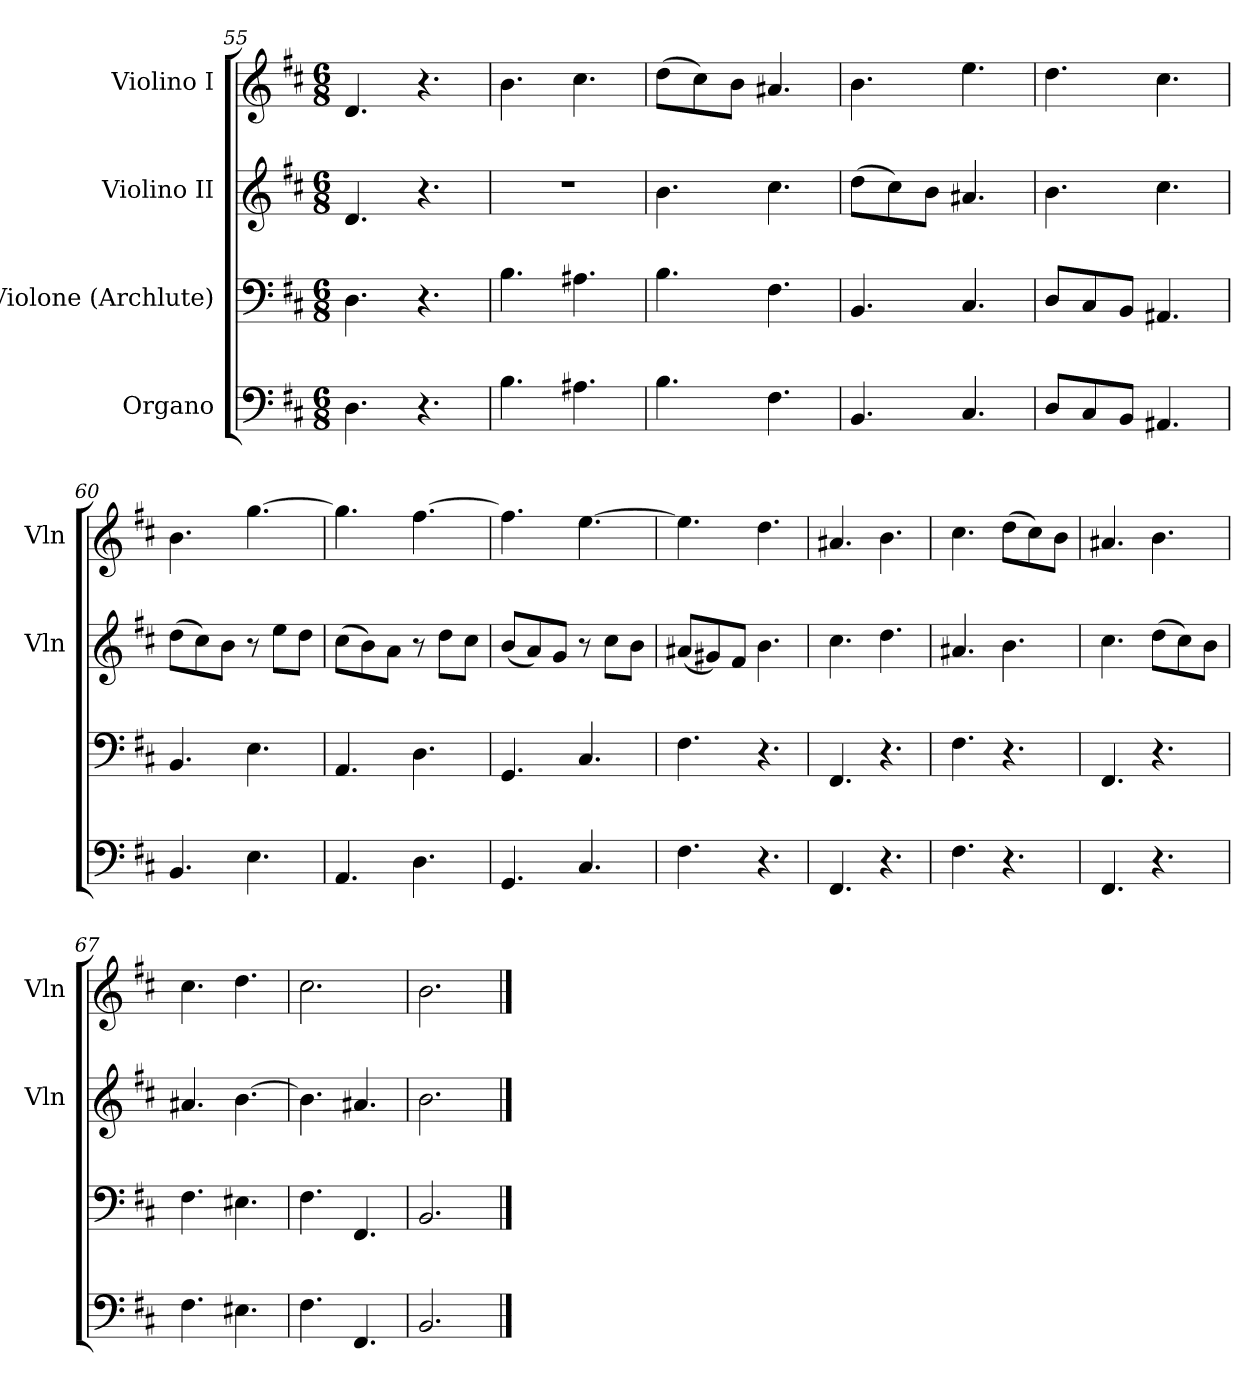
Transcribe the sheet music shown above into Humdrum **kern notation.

**kern	**kern	**kern	**kern
*part4	*part3	*part2	*part1
*staff4	*staff3	*staff2	*staff1
*I"Organo	*I"Violone (Archlute)	*I"Violino II	*I"Violino I
*	*	*I'Vln	*I'Vln
*clefF4	*clefF4	*clefG2	*clefG2
*k[f#c#]	*k[f#c#]	*k[f#c#]	*k[f#c#]
*b:	*b:	*b:	*b:
*M6/8	*M6/8	*M6/8	*M6/8
=55	=55	=55	=55
4.D\	4.D\	4.d/	4.d/
4.r	4.r	4.r	4.r
=56	=56	=56	=56
4.B\	4.B\	2.r	4.b\
4.A#X\	4.A#X\	.	4.cc#\
=57	=57	=57	=57
4.B\	4.B\	4.b\	(8dd\L
.	.	.	8cc#\)
.	.	.	8b\J
4.F#\	4.F#\	4.cc#\	4.a#X/
=58	=58	=58	=58
4.BB/	4.BB/	(8dd\L	4.b\
.	.	8cc#\)	.
.	.	8b\J	.
4.C#/	4.C#/	4.a#X/	4.ee\
=59	=59	=59	=59
8D/L	8D/L	4.b\	4.dd\
8C#/	8C#/	.	.
8BB/J	8BB/J	.	.
4.AA#X/	4.AA#X/	4.cc#\	4.cc#\
=60	=60	=60	=60
4.BB/	4.BB/	(8dd\L	4.b\
.	.	8cc#\)	.
.	.	8b\J	.
4.E\	4.E\	8r	[4.gg\
.	.	8ee\L	.
.	.	8dd\J	.
=61	=61	=61	=61
4.AA/	4.AA/	(8cc#\L	4.gg\]
.	.	8b\)	.
.	.	8a\J	.
4.D\	4.D\	8r	[4.ff#\
.	.	8dd\L	.
.	.	8cc#\J	.
=62	=62	=62	=62
4.GG/	4.GG/	(8b/L	4.ff#\]
.	.	8a/)	.
.	.	8g/J	.
4.C#/	4.C#/	8r	[4.ee\
.	.	8cc#\L	.
.	.	8b\J	.
=63	=63	=63	=63
4.F#\	4.F#\	(8a#X/L	4.ee\]
.	.	8g#X/)	.
.	.	8f#/J	.
4.r	4.r	4.b\	4.dd\
=64	=64	=64	=64
4.FF#/	4.FF#/	4.cc#\	4.a#X/
4.r	4.r	4.dd\	4.b\
=65	=65	=65	=65
4.F#\	4.F#\	4.a#X/	4.cc#\
4.r	4.r	4.b\	(8dd\L
.	.	.	8cc#\)
.	.	.	8b\J
=66	=66	=66	=66
4.FF#/	4.FF#/	4.cc#\	4.a#X/
4.r	4.r	(8dd\L	4.b\
.	.	8cc#\)	.
.	.	8b\J	.
=67	=67	=67	=67
4.F#\	4.F#\	4.a#X/	4.cc#\
*	*	*	*MM70
4.E#X\	4.E#X\	[4.b\	4.dd\
=68	=68	=68	=68
4.F#\	4.F#\	4.b\]	2.cc#\
4.FF#/	4.FF#/	4.a#X/	.
=69	=69	=69	=69
2.BB/	2.BB/	2.b\	2.b\
==	==	==	==
*-	*-	*-	*-
